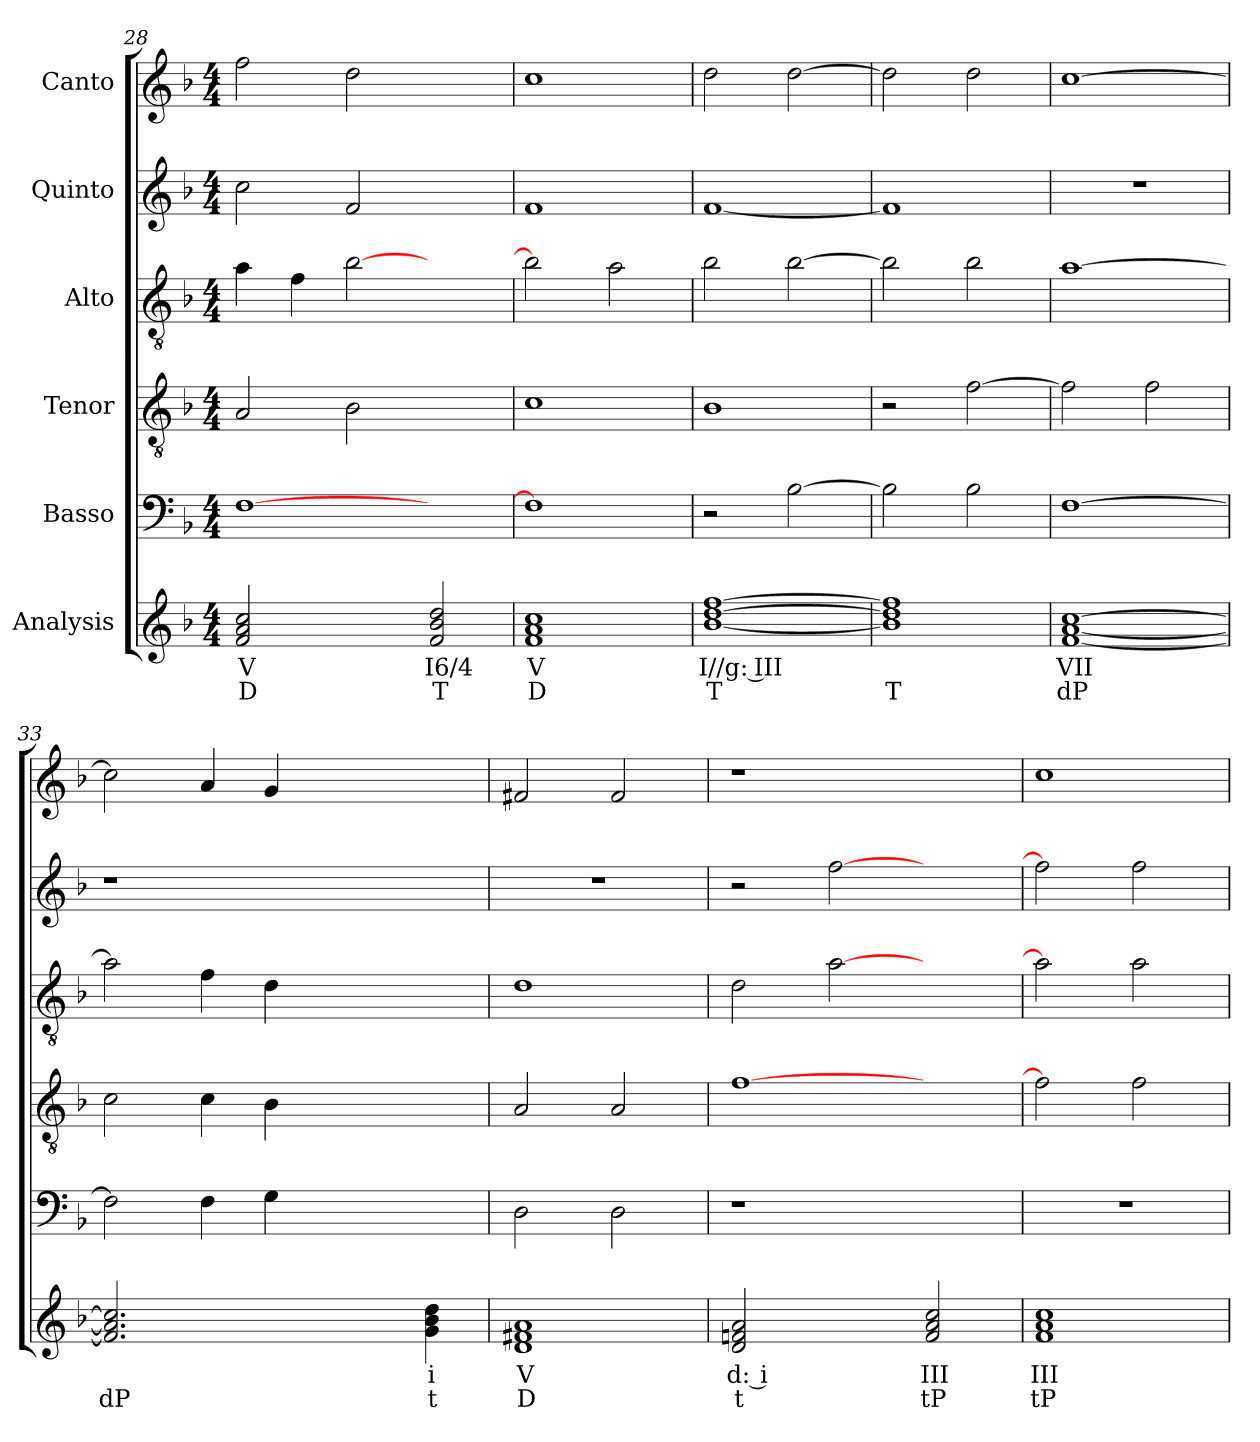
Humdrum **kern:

**kern	**text	**text	**kern	**kern	**kern	**kern	**kern
*part6	*part6	*part6	*part5	*part4	*part3	*part2	*part1
*staff6	*staff6	*staff6	*staff5	*staff4	*staff3	*staff2	*staff1
*I"Analysis	*	*	*I"Basso	*I"Tenor	*I"Alto	*I"Quinto	*I"Canto
*	*	*	*clefF4	*clefGv2	*clefGv2	*clefG2	*clefG2
*k[b-]	*	*	*k[b-]	*k[b-]	*k[b-]	*k[b-]	*k[b-]
*	*	*	*F:	*F:	*F:	*F:	*F:
*M4/4	*	*	*M4/4	*M4/4	*M4/4	*M4/4	*M4/4
=28	=28	=28	=28	=28	=28	=28	=28
2f 2a 2cc	V	D	[1F	2A/	4a\	2cc\	2ff\
.	.	.	.	.	4f\	.	.
2ryy	.	.	.	2B-\	[2b-\	2f/	2dd\
2f 2b- 2dd	I6/4	T	2ryy	2ryy	2ryy	2ryy	2ryy
=29	=29	=29	=29	=29	=29	=29	=29
1f 1a 1cc	V	D	1F]	1c	2b-\]	1f	1cc
.	.	.	.	.	2a\	.	.
=30	=30	=30	=30	=30	=30	=30	=30
[1b- [1dd [1ff	I//g: III	T	2r	1B-	2b-\	[1f	2dd\
.	.	.	[2B-\	.	[2b-\	.	[2dd\
=31	=31	=31	=31	=31	=31	=31	=31
1b-] 1dd] 1ff]	.	T	2B-\]	2r	2b-\]	1f]	2dd\]
.	.	.	2B-\	[2f\	2b-\	.	2dd\
=32	=32	=32	=32	=32	=32	=32	=32
[1f [1a [1cc	VII	dP	[1F	2f\]	[1a	1r	[1cc
.	.	.	.	2f\	.	.	.
=33	=33	=33	=33	=33	=33	=33	=33
2.f] 2.a] 2.cc]	.	dP	2F\]	2c\	2a\]	1r	2cc\]
.	.	.	4F\	4c\	4f\	.	4a/
2.ryy	.	.	4G\	4B-\	4d\	.	4g/
.	.	.	2.ryy	2.ryy	2.ryy	2.ryy	2.ryy
4g 4b- 4dd	i	t	.	.	.	.	.
=34	=34	=34	=34	=34	=34	=34	=34
1d 1f#X 1a	V	D	2D\	2A/	1d	1r	2f#X/
.	.	.	2D\	2A/	.	.	2f#/
=35	=35	=35	=35	=35	=35	=35	=35
2d 2fn 2a	d: i	t	1r	[1f	2d\	2r	1r
2ryy	.	.	.	.	[2a\	[2ff\	.
2f 2a 2cc	III	tP	2ryy	2ryy	2ryy	2ryy	2ryy
=36	=36	=36	=36	=36	=36	=36	=36
1f 1a 1cc	III	tP	1r	2f\]	2a\]	2ff\]	1cc
.	.	.	.	2f\	2a\	2ff\	.
=	=	=	=	=	=	=	=
*-	*-	*-	*-	*-	*-	*-	*-
